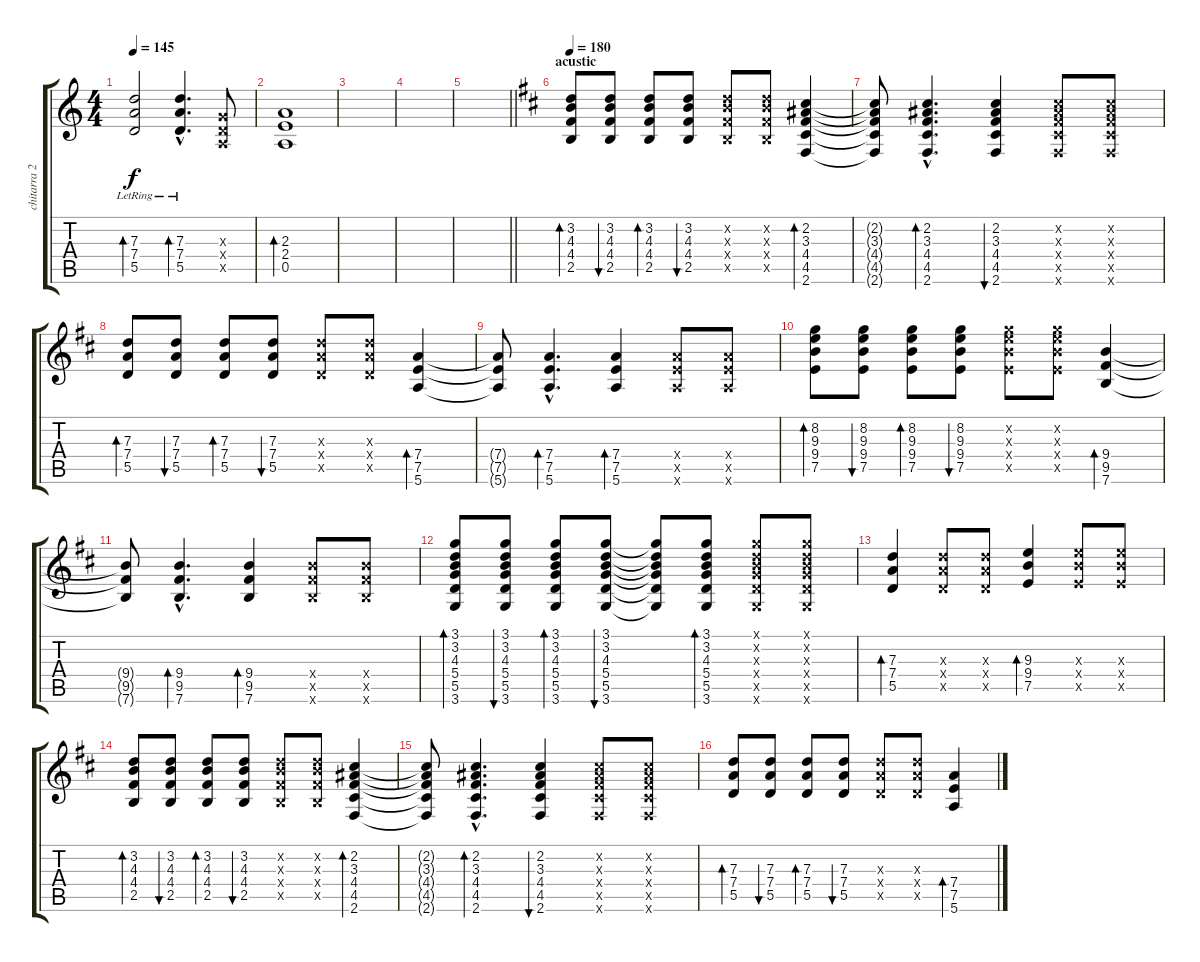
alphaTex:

\track ("chitarra 2" "chitarra 2") {instrument overdrivenguitar}
\staff {score tabs}
\tuning (E4 B3 G3 D3 A2 E2) {hide}
\ts (4 4)
\tempo 145
\clef g2
\ks c
(7.3{lr} 7.4{lr} 5.5{lr}).2{bd 480 dy f} (7.3{hac lr} 7.4{hac lr} 5.5{hac lr}).4{d bd 480} (0.3{x} 0.4{x} 0.5{x}).8 |
(2.3 2.4 0.5).1{bd 480} |
|
|
\barLineRight lightlight
|
\section ("" "acustic")
\tempo 180
\ks d
(3.2 4.3 4.4 2.5).8{bd 120 volume 12 balance 8 instrument acousticguitarsteel} (3.2 4.3 4.4 2.5).8{bu 120} (3.2 4.3 4.4 2.5).8{bd 120} (3.2 4.3 4.4 2.5).8{bu 120} (3.2{x} 4.3{x} 4.4{x} 2.5{x}).8 (3.2{x} 4.3{x} 4.4{x} 2.5{x}).8 (2.2 3.3 4.4 4.5 2.6).4{bd 120} |
(2.2{t} 3.3{t} 4.4{t} 4.5{t} 2.6{t}).8 (2.2{hac} 3.3{hac} 4.4{hac} 4.5{hac} 2.6{hac}).4{d bd 120} (2.2 3.3 4.4 4.5 2.6).4{bu 120} (2.2{x} 3.3{x} 4.4{x} 4.5{x} 2.6{x}).8 (2.2{x} 3.3{x} 4.4{x} 4.5{x} 2.6{x}).8 |
(7.3 7.4 5.5).8{bd 120} (7.3 7.4 5.5).8{bu 120} (7.3 7.4 5.5).8{bd 120} (7.3 7.4 5.5).8{bu 120} (7.3{x} 7.4{x} 5.5{x}).8 (7.3{x} 7.4{x} 5.5{x}).8 (7.4 7.5 5.6).4{bd 120} |
(7.4{t} 7.5{t} 5.6{t}).8 (7.4{hac} 7.5{hac} 5.6{hac}).4{d bd 120} (7.4 7.5 5.6).4{bd 120} (7.4{x} 7.5{x} 5.6{x}).8 (7.4{x} 7.5{x} 5.6{x}).8 |
(8.2 9.3 9.4 7.5).8{bd 120} (8.2 9.3 9.4 7.5).8{bu 120} (8.2 9.3 9.4 7.5).8{bd 120} (8.2 9.3 9.4 7.5).8{bu 120} (8.2{x} 9.3{x} 9.4{x} 7.5{x}).8 (8.2{x} 9.3{x} 9.4{x} 7.5{x}).8 (9.4 9.5 7.6).4{bd 120} |
(9.4{t} 9.5{t} 7.6{t}).8 (9.4{hac} 9.5{hac} 7.6{hac}).4{d bd 120} (9.4 9.5 7.6).4{bd 120} (9.4{x} 9.5{x} 7.6{x}).8 (9.4{x} 9.5{x} 7.6{x}).8 |
(3.1 3.2 4.3 5.4 5.5 3.6).8{bd 120} (3.1 3.2 4.3 5.4 5.5 3.6).8{bu 120} (3.1 3.2 4.3 5.4 5.5 3.6).8{bd 120} (3.1 3.2 4.3 5.4 5.5 3.6).8{bu 120} (3.1{t} 3.2{t} 4.3{t} 5.4{t} 5.5{t} 3.6{t}).8 (3.1 3.2 4.3 5.4 5.5 3.6).8{bd 120} (3.1{x} 3.2{x} 4.3{x} 5.4{x} 5.5{x} 3.6{x}).8 (3.1{x} 3.2{x} 4.3{x} 5.4{x} 5.5{x} 3.6{x}).8 |
(7.3 7.4 5.5).4{bd 120} (7.3{x} 7.4{x} 5.5{x}).8 (7.3{x} 7.4{x} 5.5{x}).8 (9.3 9.4 7.5).4{bd 120} (9.3{x} 9.4{x} 7.5{x}).8 (9.3{x} 9.4{x} 7.5{x}).8 |
(3.2 4.3 4.4 2.5).8{bd 120} (3.2 4.3 4.4 2.5).8{bu 120} (3.2 4.3 4.4 2.5).8{bd 120} (3.2 4.3 4.4 2.5).8{bu 120} (3.2{x} 4.3{x} 4.4{x} 2.5{x}).8 (3.2{x} 4.3{x} 4.4{x} 2.5{x}).8 (2.2 3.3 4.4 4.5 2.6).4{bd 120} |
(2.2{t} 3.3{t} 4.4{t} 4.5{t} 2.6{t}).8 (2.2{hac} 3.3{hac} 4.4{hac} 4.5{hac} 2.6{hac}).4{d bd 120} (2.2 3.3 4.4 4.5 2.6).4{bu 120} (2.2{x} 3.3{x} 4.4{x} 4.5{x} 2.6{x}).8 (2.2{x} 3.3{x} 4.4{x} 4.5{x} 2.6{x}).8 |
(7.3 7.4 5.5).8{bd 120} (7.3 7.4 5.5).8{bu 120} (7.3 7.4 5.5).8{bd 120} (7.3 7.4 5.5).8{bu 120} (7.3{x} 7.4{x} 5.5{x}).8 (7.3{x} 7.4{x} 5.5{x}).8 (7.4 7.5 5.6).4{bd 120}
